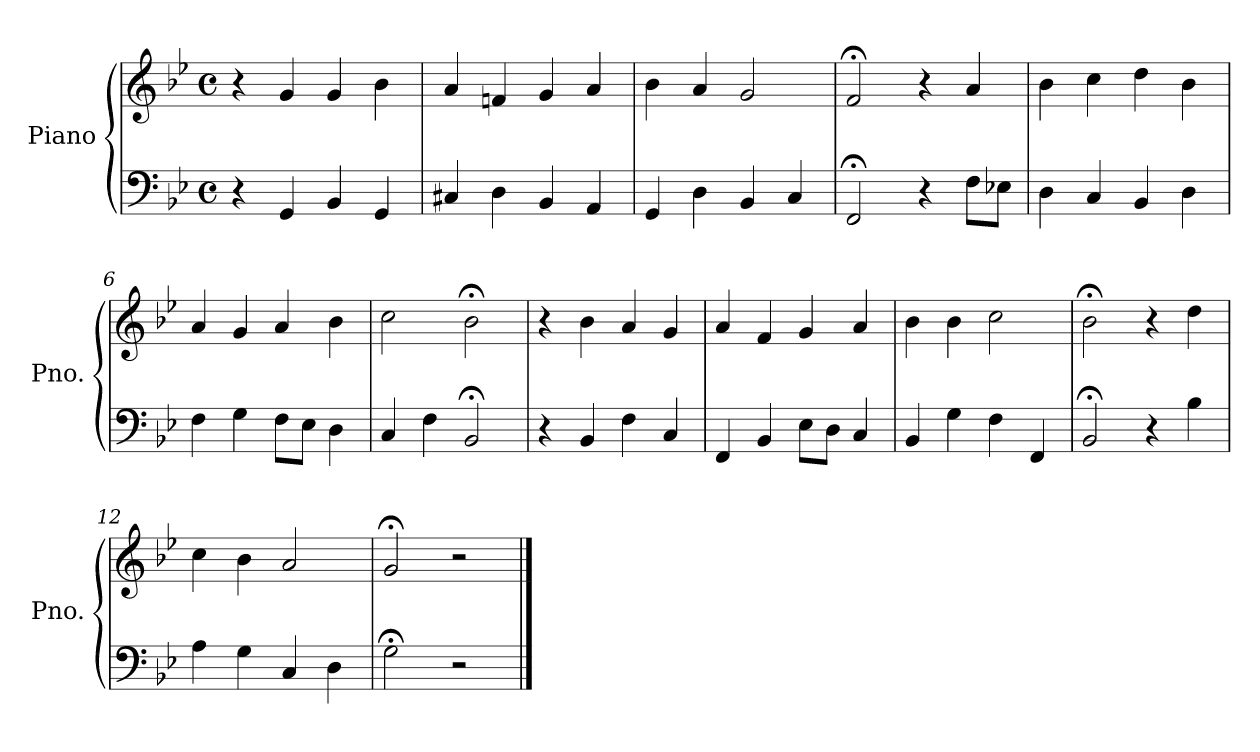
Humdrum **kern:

**kern	**kern
*part1	*part1
*staff2	*staff1
*I"Piano	*
*I'Pno.	*
*clefF4	*clefG2
*k[b-e-]	*k[b-e-]
*M4/4	*M4/4
*met(c)	*met(c)
=1	=1
4r	4r
4GG/	4g/
4BB-/	4g/
4GG/	4b-\
=2	=2
4C#X/	4a/
4D\	4fn/
4BB-/	4g/
4AA/	4a/
=3	=3
4GG/	4b-\
4D\	4a/
4BB-/	2g/
4C/	.
=4	=4
2FF;</	2f;</
4r	4r
8F\L	4a/
8E-X\J	.
=5	=5
4D\	4b-\
4C/	4cc\
4BB-/	4dd\
4D\	4b-\
=6	=6
4F\	4a/
4G\	4g/
8F\L	4a/
8E-\J	.
4D\	4b-\
=7	=7
4C/	2cc\
4F\	.
2BB-;</	2b-;<\
!!LO:LB:g=z
=8	=8
4r	4r
4BB-/	4b-\
4F\	4a/
4C/	4g/
=9	=9
4FF/	4a/
4BB-/	4f/
8E-\L	4g/
8D\J	.
4C/	4a/
=10	=10
4BB-/	4b-\
4G\	4b-\
4F\	2cc\
4FF/	.
=11	=11
2BB-;</	2b-;<\
4r	4r
4B-\	4dd\
=12	=12
4A\	4cc\
4G\	4b-\
4C/	2a/
4D\	.
=13	=13
2G;<\	2g;</
2r	2r
==	==
*-	*-
